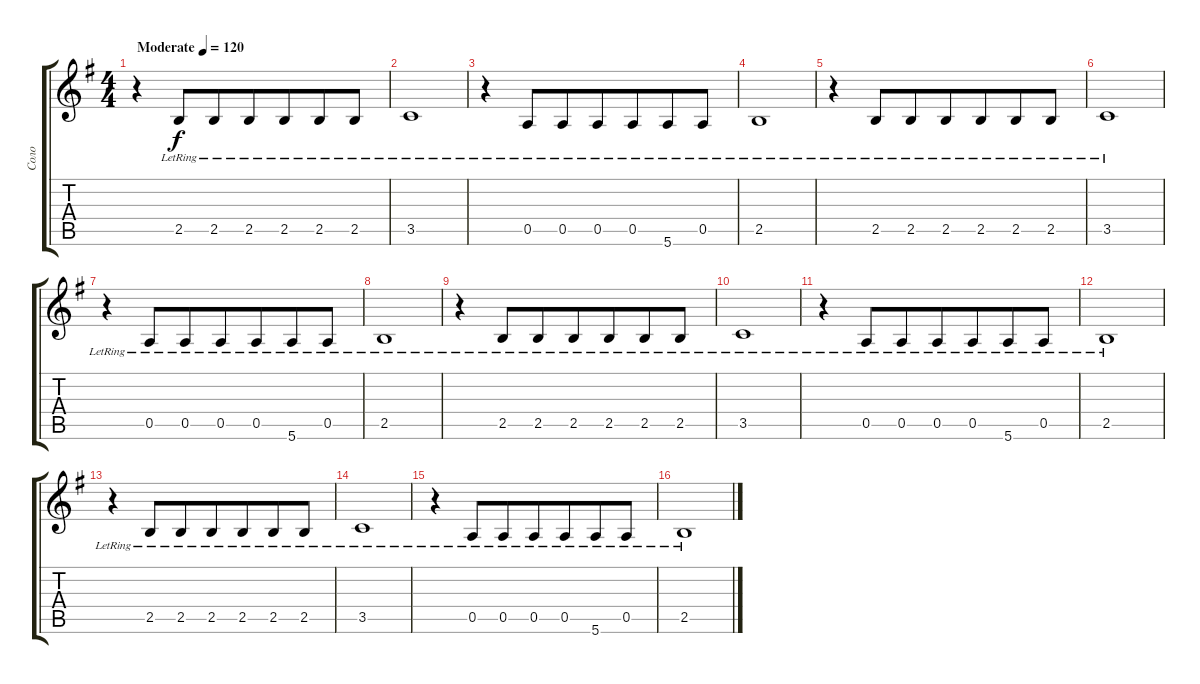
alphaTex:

\track ("Соло" "Соло") {instrument acousticguitarsteel}
\staff {score tabs}
\tuning (E4 B3 G3 D3 A2 E2) {hide}
\ts (4 4)
\tempo (120 "Moderate")
\clef g2
\ks eminor
r.4{dy f instrument acousticguitarsteel} 2.5{lr}.8 2.5{lr}.8{beam merge} 2.5{lr}.8 2.5{lr}.8{beam merge} 2.5{lr}.8 2.5{lr}.8 |
3.5{lr}.1 |
r.4 0.5{lr}.8 0.5{lr}.8{beam merge} 0.5{lr}.8 0.5{lr}.8{beam merge} 5.6{lr}.8 0.5{lr}.8 |
2.5{lr}.1 |
r.4 2.5{lr}.8 2.5{lr}.8{beam merge} 2.5{lr}.8 2.5{lr}.8{beam merge} 2.5{lr}.8 2.5{lr}.8 |
3.5{lr}.1 |
r.4 0.5{lr}.8 0.5{lr}.8{beam merge} 0.5{lr}.8 0.5{lr}.8{beam merge} 5.6{lr}.8 0.5{lr}.8 |
2.5{lr}.1 |
r.4 2.5{lr}.8 2.5{lr}.8{beam merge} 2.5{lr}.8 2.5{lr}.8{beam merge} 2.5{lr}.8 2.5{lr}.8 |
3.5{lr}.1 |
r.4 0.5{lr}.8 0.5{lr}.8{beam merge} 0.5{lr}.8 0.5{lr}.8{beam merge} 5.6{lr}.8 0.5{lr}.8 |
2.5{lr}.1 |
r.4 2.5{lr}.8 2.5{lr}.8{beam merge} 2.5{lr}.8 2.5{lr}.8{beam merge} 2.5{lr}.8 2.5{lr}.8 |
3.5{lr}.1 |
r.4 0.5{lr}.8 0.5{lr}.8{beam merge} 0.5{lr}.8 0.5{lr}.8{beam merge} 5.6{lr}.8 0.5{lr}.8 |
2.5{lr}.1
